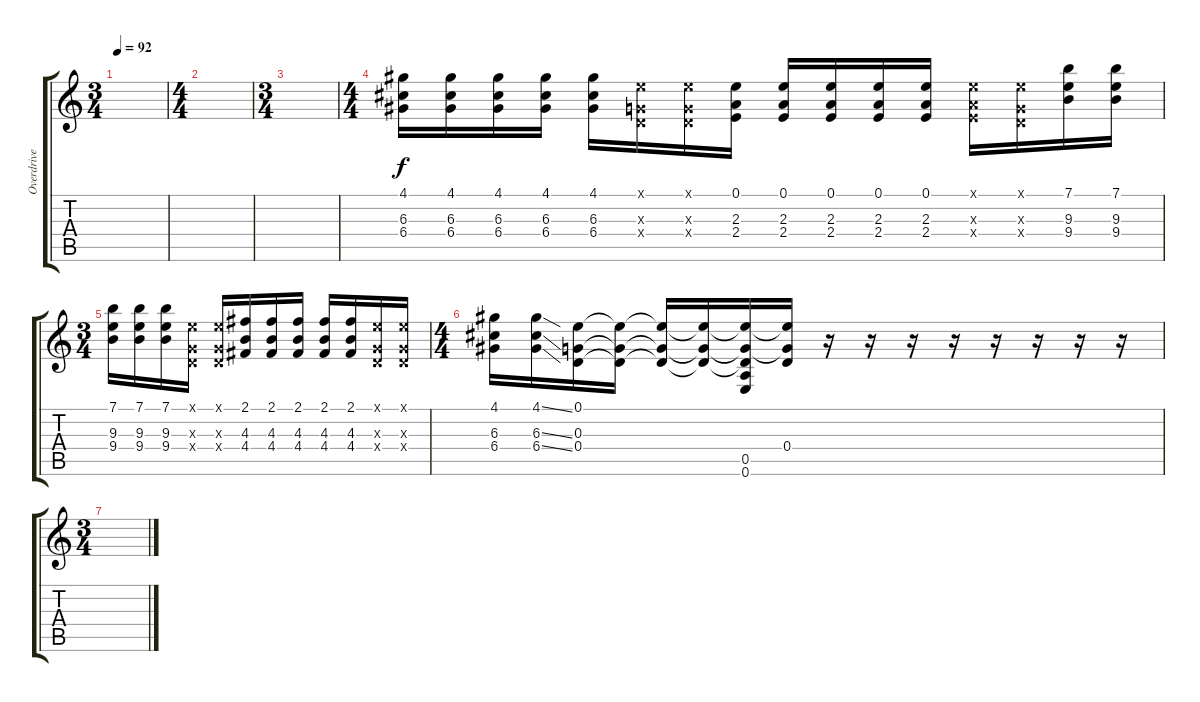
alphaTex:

\track ("Overdrive Guitar" "Overdrive ") {instrument overdrivenguitar}
\staff {score tabs}
\tuning (E4 B3 G3 D3 A2 E2) {hide}
\ts (3 4)
\tempo 92
\clef g2
\ks c
|
\ts (4 4)
|
\ts (3 4)
|
\ts (4 4)
(4.1 6.3 6.4).16 (4.1 6.3 6.4).16 (4.1 6.3 6.4).16 (4.1 6.3 6.4).16 (4.1 6.3 6.4).16 (0.1{x} 0.3{x} 0.4{x}).16 (0.1{x} 0.3{x} 0.4{x}).16 (0.1 2.3 2.4).16 (0.1 2.3 2.4).16 (0.1 2.3 2.4).16 (0.1 2.3 2.4).16 (0.1 2.3 2.4).16 (0.1{x} 2.3{x} 2.4{x}).16 (0.1{x} 0.3{x} 0.4{x}).16 (7.1 9.3 9.4).16 (7.1 9.3 9.4).16 |
\ts (3 4)
(7.1 9.3 9.4).16 (7.1 9.3 9.4).16 (7.1 9.3 9.4).16 (0.1{x} 0.3{x} 0.4{x}).16 (0.1{x} 0.3{x} 0.4{x}).16 (2.1 4.3 4.4).16 (2.1 4.3 4.4).16 (2.1 4.3 4.4).16 (2.1 4.3 4.4).16 (2.1 4.3 4.4).16 (0.1{x} 0.3{x} 0.4{x}).16 (0.1{x} 0.3{x} 0.4{x}).16 |
\ts (4 4)
(4.1 6.3 6.4).16 (4.1{ss} 6.3{ss} 6.4{ss}).16 (0.1 0.3 0.4).16 (0.1{t} 0.3{t} 0.4{t}).16 (0.1{t} 0.3{t} 0.4{t}).16 (0.1{t} 0.3{t} 0.4{t}).16 (0.1{t} 0.3{t} 0.4{t} 0.5 0.6).16 (0.1{t} 0.3{t} 0.4).16 r.16 r.16 r.16 r.16 r.16 r.16 r.16 r.16 |
\ts (3 4)
